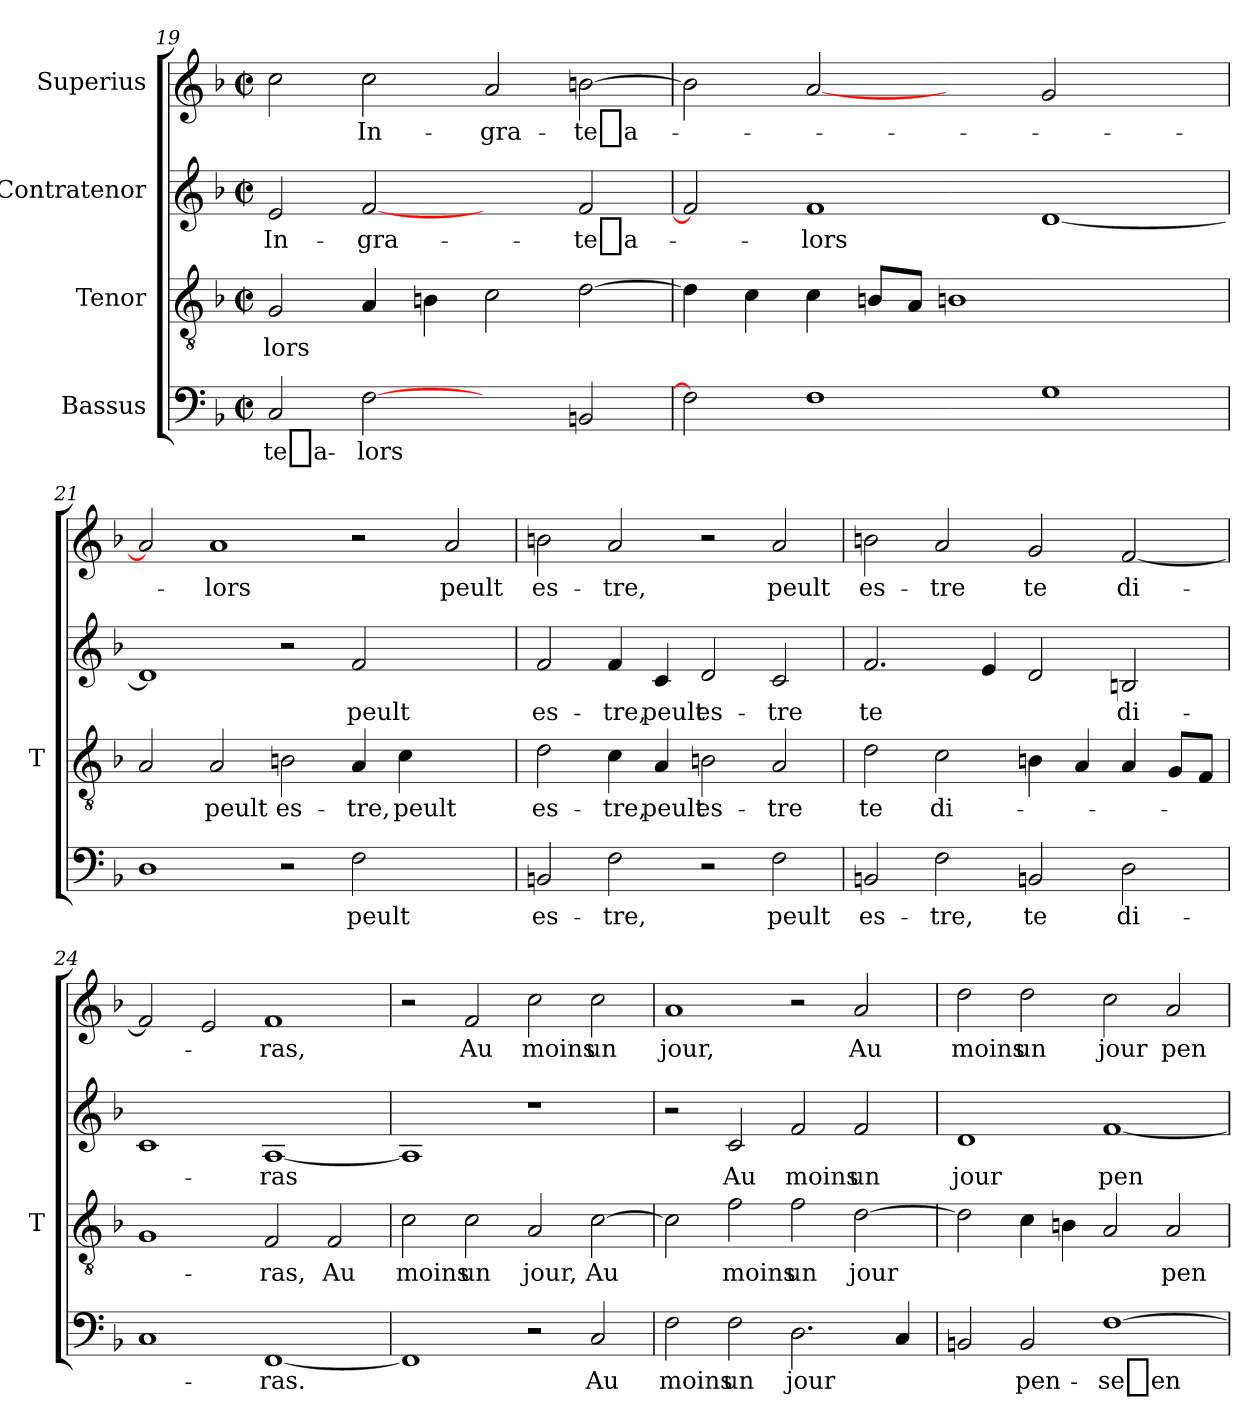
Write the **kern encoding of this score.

**kern	**text	**kern	**text	**kern	**text	**kern	**text
*part4	*part4	*part3	*part3	*part2	*part2	*part1	*part1
*staff4	*staff4	*staff3	*staff3	*staff2	*staff2	*staff1	*staff1
*I"Bassus	*	*I"Tenor	*	*I"Contratenor	*	*I"Superius	*
*	*	*I'T	*	*	*	*	*
*clefF4	*	*clefGv2	*	*clefG2	*	*clefG2	*
*k[b-]	*	*k[b-]	*	*k[b-]	*	*k[b-]	*
*F:	*	*F:	*	*F:	*	*F:	*
*M2/2	*	*M2/2	*	*M2/2	*	*M2/2	*
*met(c|)	*	*met(c|)	*	*met(c|)	*	*met(c|)	*
=19	=19	=19	=19	=19	=19	=19	=19
2C	te_a-	2G	-lors	2e	In-	2cc	.
[2F	-lors	4A	.	[2f	gra-	2cc	In-
.	.	4Bn	.	.	.	.	.
2ryy	.	2c	.	2ryy	.	2a	gra-
2BBn	.	[2d	.	2f	te_a-	[2bn	te_a-
=20	=20	=20	=20	=20	=20	=20	=20
2F]	.	4d]	.	2f]	.	2b]	.
.	.	4c	.	.	.	.	.
1F	.	4c	.	1f	-lors	[2a	.
.	.	8BnL	.	.	.	.	.
.	.	8AJ	.	.	.	.	.
.	.	1Bn	.	.	.	2ryy	.
1G	.	.	.	[1d	.	2g	.
.	.	2ryy	.	.	.	2ryy	.
=21	=21	=21	=21	=21	=21	=21	=21
1D	.	2A	.	1d]	.	2a]	.
.	.	2A	-peult	.	.	1a	-lors
2r	.	2Bn	es-	2r	.	.	.
2F	-peult	4A	-tre,	2f	-peult	2r	.
.	.	4c	-peult	.	.	.	.
2ryy	.	2ryy	.	2ryy	.	2a	-peult
=22	=22	=22	=22	=22	=22	=22	=22
2BBn	es-	2d	es-	2f	es-	2bn	es-
2F	-tre,	4c	-tre,	4f	-tre,	2a	-tre,
.	.	4A	-peult	4c	-peult	.	.
2r	.	2Bn	es-	2d	es-	2r	.
2F	-peult	2A	-tre	2c	-tre	2a	-peult
=23	=23	=23	=23	=23	=23	=23	=23
2BBn	es-	2d	-te	2.f	-te	2bn	es-
2F	-tre,	2c	di-	.	.	2a	-tre
.	.	.	.	4e	.	.	.
2BBn	-te	4Bn	.	2d	.	2g	-te
.	.	4A	.	.	.	.	.
2D	di-	4A	.	2Bn	di-	[2f	di-
.	.	8GL	.	.	.	.	.
.	.	8FJ	.	.	.	.	.
=24	=24	=24	=24	=24	=24	=24	=24
1C	.	1G	.	1c	.	2f]	.
.	.	.	.	.	.	2e	.
[1FF	-ras.	2F	-ras,	[1A	-ras	1f	-ras,
.	.	2F	-Au	.	.	.	.
!!LO:PB:g=z
=25	=25	=25	=25	=25	=25	=25	=25
1FF]	.	2c	-moins	1A]	.	2r	.
.	.	2c	-un	.	.	2f	-Au
2r	.	2A	-jour,	1r	.	2cc	-moins
2C	-Au	[2c	-Au	.	.	2cc	-un
=26	=26	=26	=26	=26	=26	=26	=26
2F	-moins	2c]	.	2r	.	1a	-jour,
2F	-un	2f	-moins	2c	-Au	.	.
2.D	-jour	2f	-un	2f	-moins	2r	.
.	.	[2d	-jour	2f	-un	2a	-Au
4C	.	.	.	.	.	.	.
=27	=27	=27	=27	=27	=27	=27	=27
2BBn	.	2d]	.	1d	-jour	2dd	-moins
2BB	pen-	4c	.	.	.	2dd	-un
.	.	4Bn	.	.	.	.	.
[1F	-se_en	2A	.	[1f	pen-	2cc	-jour
.	.	2A	pen-	.	.	2a	pen-
=	=	=	=	=	=	=	=
*-	*-	*-	*-	*-	*-	*-	*-
